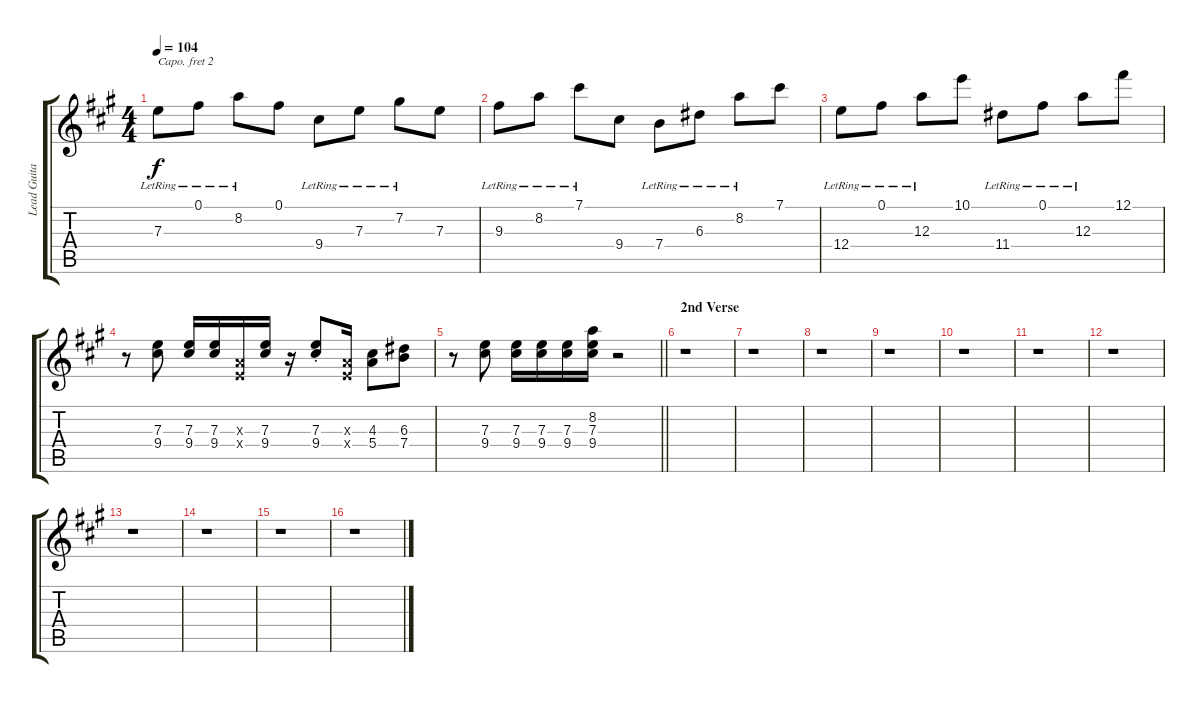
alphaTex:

\track ("Lead Guitar 3" "Lead Guita") {instrument electricguitarclean}
\staff {score tabs}
\capo 2
\tuning (E4 B3 G3 D3 A2 E2) {hide}
\ts (4 4)
\tempo 104
\clef g2
\ks a
7.3{lr}.8{dy f} 0.1{lr}.8 8.2{lr}.8 0.1.8 9.4{lr}.8 7.3{lr}.8 7.2{lr}.8 7.3.8 |
9.3{lr}.8 8.2{lr}.8 7.1{lr}.8 9.4.8 7.4{lr}.8 6.3{lr}.8 8.2{lr}.8 7.1.8 |
12.4{lr}.8 0.1{lr}.8 12.3{lr}.8 10.1.8 11.4{lr}.8 0.1{lr}.8 12.3{lr}.8 12.1.8 |
r.8 (7.3 9.4).8 (7.3 9.4).16 (7.3 9.4).16 (0.3{x} 0.4{x}).16 (7.3 9.4).16 r.16 (7.3{st} 9.4{st}).8 (0.3{x} 0.4{x}).16 (4.3 5.4).8 (6.3 7.4).8 |
\barLineRight lightlight
r.8 (7.3 9.4).8 (7.3 9.4).16 (7.3 9.4).16 (7.3 9.4).16 (8.2 7.3 9.4).16 r.2 |
\section ("" "2nd Verse")
r.1 |
r.1 |
r.1 |
r.1 |
r.1 |
r.1 |
r.1 |
r.1 |
r.1 |
r.1 |
r.1
